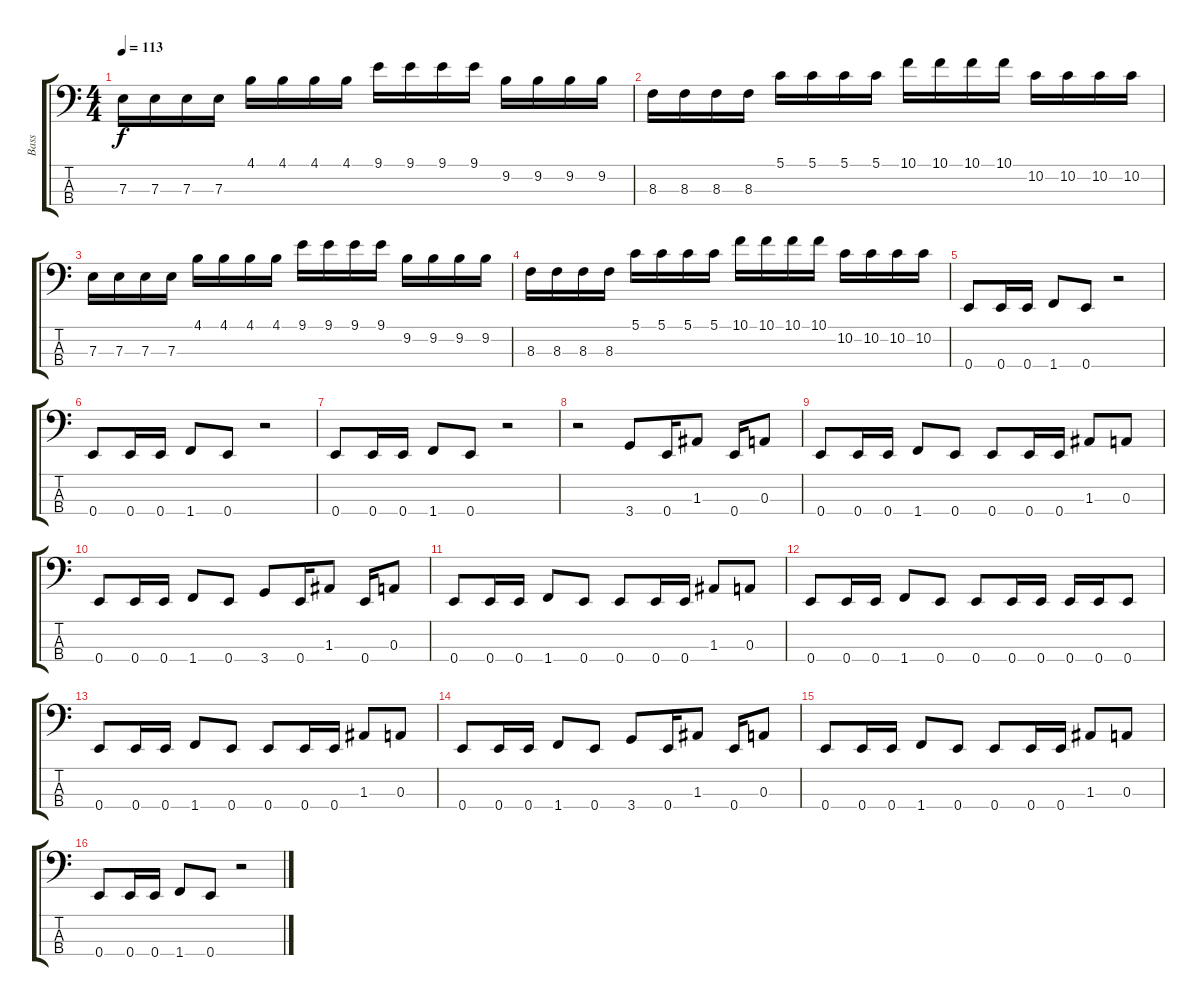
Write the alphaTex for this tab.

\track ("Bass" "Bass") {instrument electricbassfinger}
\staff {score tabs}
\tuning (G2 D2 A1 E1) {hide}
\ts (4 4)
\tempo 113
\clef f4
\ks c
7.3.16{dy f} 7.3.16 7.3.16 7.3.16 4.1.16 4.1.16 4.1.16 4.1.16 9.1.16 9.1.16 9.1.16 9.1.16 9.2.16 9.2.16 9.2.16 9.2.16 |
8.3.16 8.3.16 8.3.16 8.3.16 5.1.16 5.1.16 5.1.16 5.1.16 10.1.16 10.1.16 10.1.16 10.1.16 10.2.16 10.2.16 10.2.16 10.2.16 |
7.3.16 7.3.16 7.3.16 7.3.16 4.1.16 4.1.16 4.1.16 4.1.16 9.1.16 9.1.16 9.1.16 9.1.16 9.2.16 9.2.16 9.2.16 9.2.16 |
8.3.16 8.3.16 8.3.16 8.3.16 5.1.16 5.1.16 5.1.16 5.1.16 10.1.16 10.1.16 10.1.16 10.1.16 10.2.16 10.2.16 10.2.16 10.2.16 |
0.4.8 0.4.16 0.4.16 1.4.8 0.4.8 r.2 |
0.4.8 0.4.16 0.4.16 1.4.8 0.4.8 r.2 |
0.4.8 0.4.16 0.4.16 1.4.8 0.4.8 r.2 |
r.2 3.4.8 0.4.16 1.3.8 0.4.16 0.3.8 |
0.4.8 0.4.16 0.4.16 1.4.8 0.4.8 0.4.8 0.4.16 0.4.16 1.3.8 0.3.8 |
0.4.8 0.4.16 0.4.16 1.4.8 0.4.8 3.4.8 0.4.16 1.3.8 0.4.16 0.3.8 |
0.4.8 0.4.16 0.4.16 1.4.8 0.4.8 0.4.8 0.4.16 0.4.16 1.3.8 0.3.8 |
0.4.8 0.4.16 0.4.16 1.4.8 0.4.8 0.4.8 0.4.16 0.4.16 0.4.16 0.4.16 0.4.8 |
0.4.8 0.4.16 0.4.16 1.4.8 0.4.8 0.4.8 0.4.16 0.4.16 1.3.8 0.3.8 |
0.4.8 0.4.16 0.4.16 1.4.8 0.4.8 3.4.8 0.4.16 1.3.8 0.4.16 0.3.8 |
0.4.8 0.4.16 0.4.16 1.4.8 0.4.8 0.4.8 0.4.16 0.4.16 1.3.8 0.3.8 |
0.4.8 0.4.16 0.4.16 1.4.8 0.4.8 r.2
